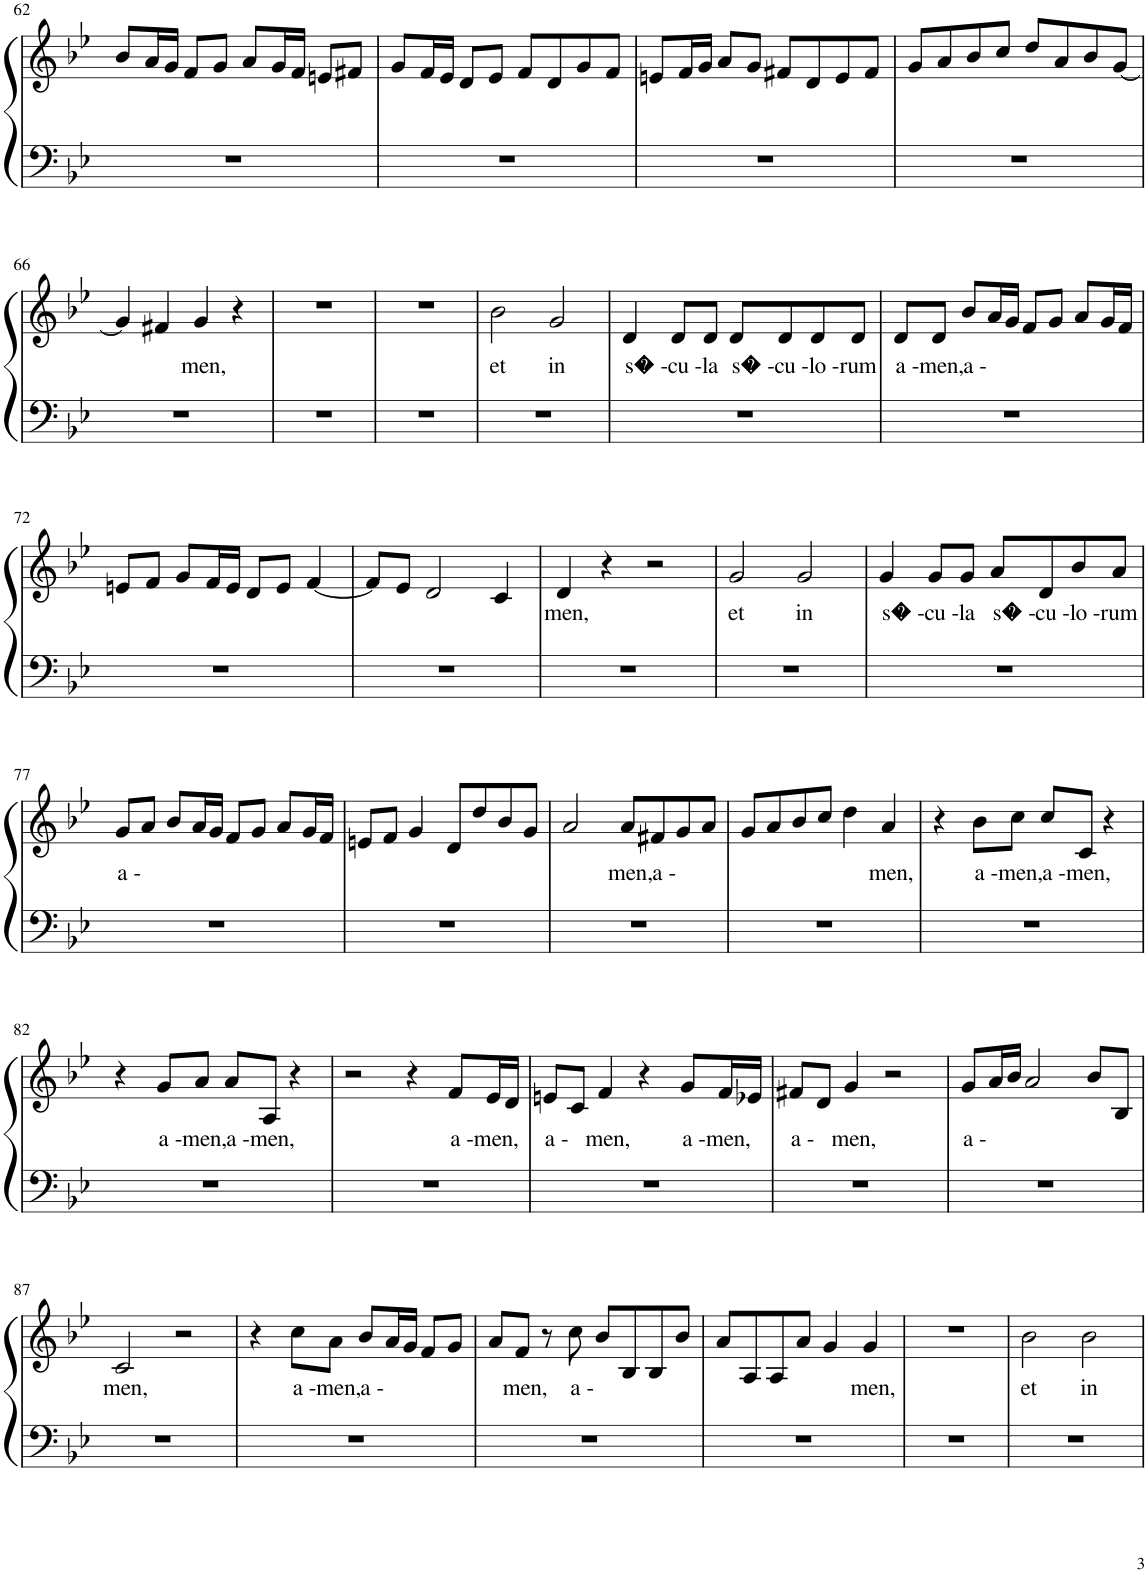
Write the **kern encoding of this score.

**kern	**kern	**text
*part1	*part1	*part1
*staff2	*staff1	*staff1
*I"Piano	*	*
*I'Pno.	*	*
!!LO:PB:g=z
*clefF4	*clefG2	*
*k[b-e-]	*k[b-e-]	*
*M4/4	*M4/4	*
*met(c)	*met(c)	*
=62	=62	=62
1r	8b-/L	.
.	16a/L	.
.	16g/JJ	.
.	8f/L	.
.	8g/J	.
.	8a/L	.
.	16g/L	.
.	16f/JJ	.
.	8en/L	.
.	8f#X/J	.
=63	=63	=63
1r	8g/L	.
.	16f/L	.
.	16e-/JJ	.
.	8d/L	.
.	8e-/J	.
.	8f/L	.
.	8d/	.
.	8g/	.
.	8f/J	.
=64	=64	=64
1r	8en/L	.
.	16f/L	.
.	16g/JJ	.
.	8a/L	.
.	8g/J	.
.	8f#X/L	.
.	8d/	.
.	8e/	.
.	8f#/J	.
=65	=65	=65
1r	8g/L	.
.	8a/	.
.	8b-/	.
.	8cc/J	.
.	8dd/L	.
.	8a/	.
.	8b-/	.
.	[8g/J	.
!!LO:LB:g=z
=66	=66	=66
1r	4g/]	.
.	4f#X/	.
!	!	!LO:LY:b
.	4g/	men,
.	4r	.
=67	=67	=67
1r	1r	.
=68	=68	=68
1r	1r	.
=69	=69	=69
!	!	!LO:LY:b
1r	2b-\	et
!	!	!LO:LY:b
.	2g/	in
=70	=70	=70
!	!	!LO:LY:b
1r	4d/	s� -
!	!	!LO:LY:b
.	8d/L	cu -
!	!	!LO:LY:b
.	8d/J	la
!	!	!LO:LY:b
.	8d/L	s� -
!	!	!LO:LY:b
.	8d/	cu -
!	!	!LO:LY:b
.	8d/	lo -
!	!	!LO:LY:b
.	8d/J	rum
=71	=71	=71
!	!	!LO:LY:b
1r	8d/L	a -
!	!	!LO:LY:b
.	8d/J	men,
!	!	!LO:LY:b
.	8b-/L	a -
.	16a/L	.
.	16g/JJ	.
.	8f/L	.
.	8g/J	.
.	8a/L	.
.	16g/L	.
.	16f/JJ	.
!!LO:LB:g=z
=72	=72	=72
1r	8en/L	.
.	8f/J	.
.	8g/L	.
.	16f/L	.
.	16e/JJ	.
.	8d/L	.
.	8e/J	.
.	[4f/	.
=73	=73	=73
1r	8f/L]	.
.	8e-/J	.
.	2d/	.
.	4c/	.
=74	=74	=74
!	!	!LO:LY:b
1r	4d/	men,
.	4r	.
.	2r	.
=75	=75	=75
!	!	!LO:LY:b
1r	2g/	et
!	!	!LO:LY:b
.	2g/	in
=76	=76	=76
!	!	!LO:LY:b
1r	4g/	s� -
!	!	!LO:LY:b
.	8g/L	cu -
!	!	!LO:LY:b
.	8g/J	la
!	!	!LO:LY:b
.	8a/L	s� -
!	!	!LO:LY:b
.	8d/	cu -
!	!	!LO:LY:b
.	8b-/	lo -
!	!	!LO:LY:b
.	8a/J	rum
!!LO:LB:g=z
=77	=77	=77
!	!	!LO:LY:b
1r	8g/L	a -
.	8a/J	.
.	8b-/L	.
.	16a/L	.
.	16g/JJ	.
.	8f/L	.
.	8g/J	.
.	8a/L	.
.	16g/L	.
.	16f/JJ	.
=78	=78	=78
1r	8en/L	.
.	8f/J	.
.	4g/	.
.	8d/L	.
.	8dd/	.
.	8b-/	.
.	8g/J	.
=79	=79	=79
1r	2a/	.
!	!	!LO:LY:b
.	8a/L	men,
!	!	!LO:LY:b
.	8f#X/	a -
.	8g/	.
.	8a/J	.
=80	=80	=80
1r	8g/L	.
.	8a/	.
.	8b-/	.
.	8cc/J	.
.	4dd\	.
!	!	!LO:LY:b
.	4a/	men,
=81	=81	=81
1r	4r	.
!	!	!LO:LY:b
.	8b-\L	a -
!	!	!LO:LY:b
.	8cc\J	men,
!	!	!LO:LY:b
.	8cc/L	a -
!	!	!LO:LY:b
.	8c/J	men,
.	4r	.
!!LO:LB:g=z
=82	=82	=82
1r	4r	.
!	!	!LO:LY:b
.	8g/L	a -
!	!	!LO:LY:b
.	8a/J	men,
!	!	!LO:LY:b
.	8a/L	a -
!	!	!LO:LY:b
.	8A/J	men,
.	4r	.
=83	=83	=83
1r	2r	.
.	4r	.
!	!	!LO:LY:b
.	8f/L	a -
!	!	!LO:LY:b
.	16e-/L	men,
.	16d/JJ	.
=84	=84	=84
!	!	!LO:LY:b
1r	8en/L	a -
.	8c/J	.
!	!	!LO:LY:b
.	4f/	men,
.	4r	.
!	!	!LO:LY:b
.	8g/L	a -
!	!	!LO:LY:b
.	16f/L	men,
.	16e-X/JJ	.
=85	=85	=85
!	!	!LO:LY:b
1r	8f#X/L	a -
.	8d/J	.
!	!	!LO:LY:b
.	4g/	men,
.	2r	.
=86	=86	=86
!	!	!LO:LY:b
1r	8g/L	a -
.	16a/L	.
.	16b-/JJ	.
.	2a/	.
.	8b-/L	.
.	8B-/J	.
!!LO:LB:g=z
=87	=87	=87
!	!	!LO:LY:b
1r	2c/	men,
.	2r	.
=88	=88	=88
1r	4r	.
!	!	!LO:LY:b
.	8cc\L	a -
!	!	!LO:LY:b
.	8a\J	men,
!	!	!LO:LY:b
.	8b-/L	a -
.	16a/L	.
.	16g/JJ	.
.	8f/L	.
.	8g/J	.
=89	=89	=89
1r	8a/L	.
!	!	!LO:LY:b
.	8f/J	men,
.	8r	.
!	!	!LO:LY:b
.	8cc\	a -
.	8b-/L	.
.	8B-/	.
.	8B-/	.
.	8b-/J	.
=90	=90	=90
1r	8a/L	.
.	8A/	.
.	8A/	.
.	8a/J	.
.	4g/	.
!	!	!LO:LY:b
.	4g/	men,
=91	=91	=91
1r	1r	.
=92	=92	=92
!	!	!LO:LY:b
1r	2b-\	et
!	!	!LO:LY:b
.	2b-\	in
=	=	=
*-	*-	*-
